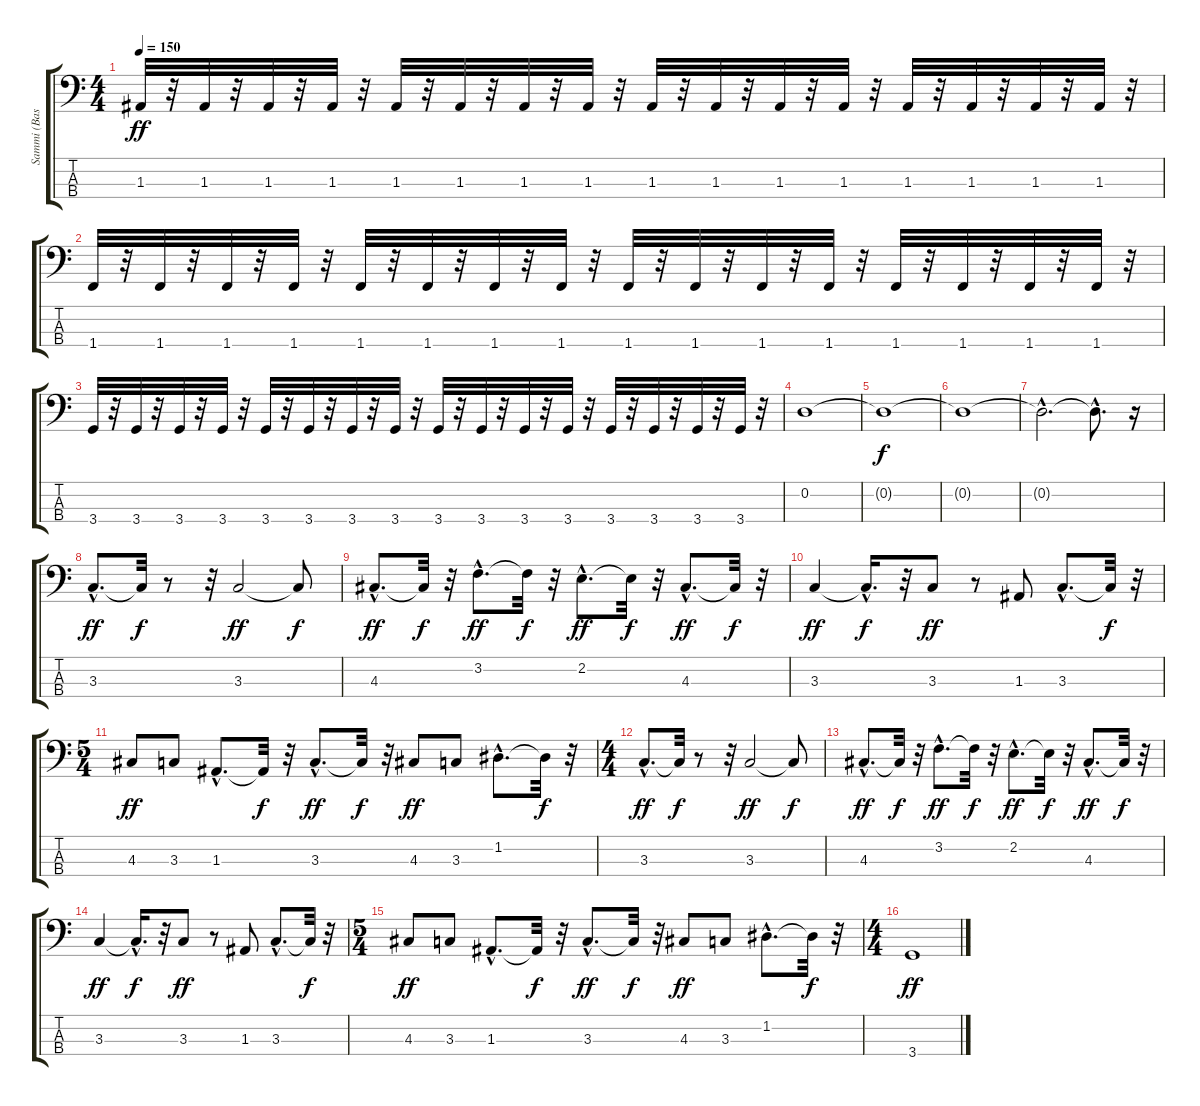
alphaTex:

\track ("Sammi (Bass Guitar)" "Sammi (Bas") {instrument electricbassfinger}
\staff {score tabs}
\tuning (G2 D2 A1 E1) {hide}
\ts (4 4)
\tempo 150
\clef f4
\ks c
1.3.32{dy ff} r.32 1.3.32 r.32 1.3.32 r.32 1.3.32 r.32 1.3.32 r.32 1.3.32 r.32 1.3.32 r.32 1.3.32 r.32 1.3.32 r.32 1.3.32 r.32 1.3.32 r.32 1.3.32 r.32 1.3.32 r.32 1.3.32 r.32 1.3.32 r.32 1.3.32 r.32 |
1.4.32 r.32 1.4.32 r.32 1.4.32 r.32 1.4.32 r.32 1.4.32 r.32 1.4.32 r.32 1.4.32 r.32 1.4.32 r.32 1.4.32 r.32 1.4.32 r.32 1.4.32 r.32 1.4.32 r.32 1.4.32 r.32 1.4.32 r.32 1.4.32 r.32 1.4.32 r.32 |
3.4.32 r.32 3.4.32 r.32 3.4.32 r.32 3.4.32 r.32 3.4.32 r.32 3.4.32 r.32 3.4.32 r.32 3.4.32 r.32 3.4.32 r.32 3.4.32 r.32 3.4.32 r.32 3.4.32 r.32 3.4.32 r.32 3.4.32 r.32 3.4.32 r.32 3.4.32 r.32 |
0.2.1 |
0.2{t}.1{dy f} |
0.2{t}.1 |
0.2{hac t}.2{d} 0.2{hac t}.8{d} r.16 |
3.3{hac}.8{d dy ff} 3.3{t}.32{dy f} r.8 r.32 3.3.2{dy ff} 3.3{t}.8{dy f} |
4.3{hac}.8{d dy ff} 4.3{t}.32{dy f} r.32 3.2{hac}.8{d dy ff} 3.2{t}.32{dy f} r.32 2.2{hac}.8{d dy ff} 2.2{t}.32{dy f} r.32 4.3{hac}.8{d dy ff} 4.3{t}.32{dy f} r.32 |
3.3.4{dy ff} 3.3{hac t}.16{d dy f} r.32 3.3.8{dy ff} r.8 1.3.8 3.3{hac}.8{d} 3.3{t}.32{dy f} r.32 |
\ts (5 4)
4.3.8{dy ff} 3.3.8 1.3{hac}.8{d} 1.3{t}.32{dy f} r.32 3.3{hac}.8{d dy ff} 3.3{t}.32{dy f} r.32 4.3.8{dy ff} 3.3.8 1.2{hac}.8{d} 1.2{t}.32{dy f} r.32 |
\ts (4 4)
3.3{hac}.8{d dy ff} 3.3{t}.32{dy f} r.8 r.32 3.3.2{dy ff} 3.3{t}.8{dy f} |
4.3{hac}.8{d dy ff} 4.3{t}.32{dy f} r.32 3.2{hac}.8{d dy ff} 3.2{t}.32{dy f} r.32 2.2{hac}.8{d dy ff} 2.2{t}.32{dy f} r.32 4.3{hac}.8{d dy ff} 4.3{t}.32{dy f} r.32 |
3.3.4{dy ff} 3.3{hac t}.16{d dy f} r.32 3.3.8{dy ff} r.8 1.3.8 3.3{hac}.8{d} 3.3{t}.32{dy f} r.32 |
\ts (5 4)
4.3.8{dy ff} 3.3.8 1.3{hac}.8{d} 1.3{t}.32{dy f} r.32 3.3{hac}.8{d dy ff} 3.3{t}.32{dy f} r.32 4.3.8{dy ff} 3.3.8 1.2{hac}.8{d} 1.2{t}.32{dy f} r.32 |
\ts (4 4)
3.4.1{dy ff}
